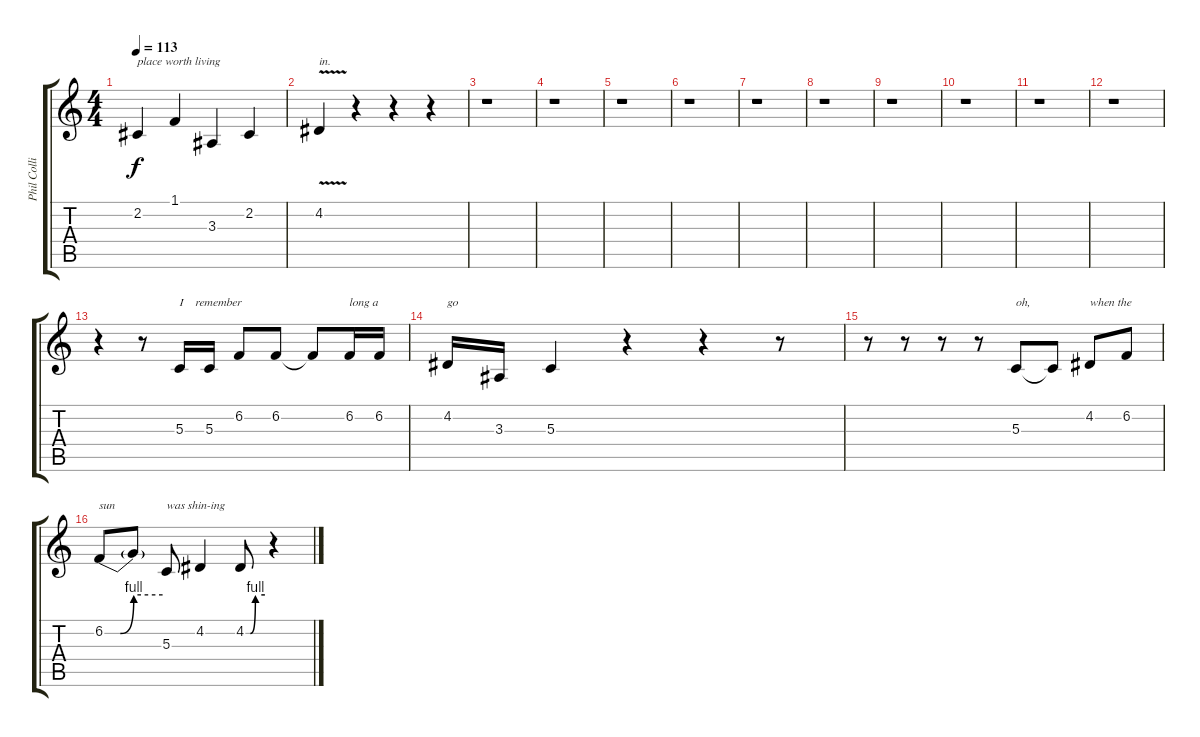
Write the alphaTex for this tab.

\track ("Phil Collins(vocals)" "Phil Colli") {instrument lead6voice}
\staff {score tabs}
\tuning (E4 B3 G3 D3 A2 E2) {hide}
\ts (4 4)
\tempo 113
\clef g2
\ks c
2.2.4{txt "place worth living" dy f} 1.1.4 3.3.4 2.2.4 |
4.2{v}.4{txt "in."} r.4 r.4 r.4 |
r.1 |
r.1 |
r.1 |
r.1 |
r.1 |
r.1 |
r.1 |
r.1 |
r.1 |
r.1 |
r.4 r.8 5.3.16{txt "I    remember"} 5.3.16 6.2.8 6.2.8 6.2{t}.8 6.2.16{txt "long a"} 6.2.16 |
4.2.16{txt "go"} 3.3.16 5.3.4 r.4 r.4 r.8 |
r.8 r.8 r.8 r.8 5.3.8{txt "oh,"} 5.3{t}.8 4.2.8{txt "when the"} 6.2.8 |
6.2{be (custom 0 0 16 0 30 4 60 4)}.8{txt "sun "} 6.2{t}.8 5.3.8{txt "was shin-ing"} 4.2.4 4.2{be (custom 0 0 14 0 30 4 60 4)}.8 r.4
